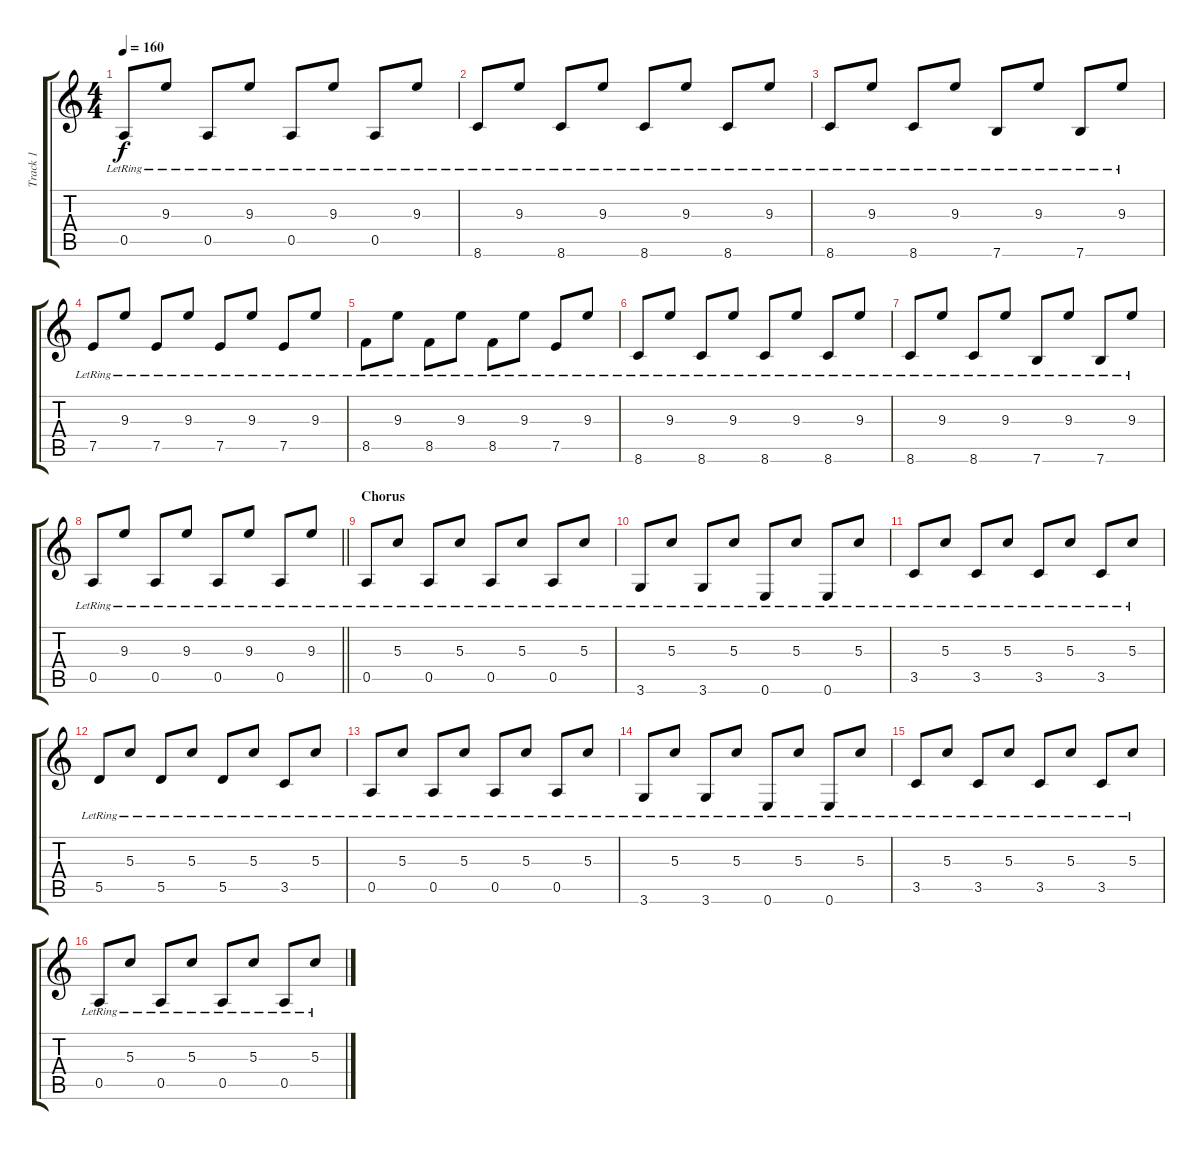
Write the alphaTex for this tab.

\track ("Track 1" "Track 1") {instrument electricguitarclean}
\staff {score tabs}
\tuning (E4 B3 G3 D3 A2 E2) {hide}
\ts (4 4)
\tempo 160
\clef g2
\ks c
0.5{lr}.8{dy f} 9.3{lr}.8 0.5{lr}.8 9.3{lr}.8 0.5{lr}.8 9.3{lr}.8 0.5{lr}.8 9.3{lr}.8 |
8.6{lr}.8 9.3{lr}.8 8.6{lr}.8 9.3{lr}.8 8.6{lr}.8 9.3{lr}.8 8.6{lr}.8 9.3{lr}.8 |
8.6{lr}.8 9.3{lr}.8 8.6{lr}.8 9.3{lr}.8 7.6{lr}.8 9.3{lr}.8 7.6{lr}.8 9.3{lr}.8 |
7.5{lr}.8 9.3{lr}.8 7.5{lr}.8 9.3{lr}.8 7.5{lr}.8 9.3{lr}.8 7.5{lr}.8 9.3{lr}.8 |
8.5{lr}.8 9.3{lr}.8 8.5{lr}.8 9.3{lr}.8 8.5{lr}.8 9.3{lr}.8 7.5{lr}.8 9.3{lr}.8 |
8.6{lr}.8 9.3{lr}.8 8.6{lr}.8 9.3{lr}.8 8.6{lr}.8 9.3{lr}.8 8.6{lr}.8 9.3{lr}.8 |
8.6{lr}.8 9.3{lr}.8 8.6{lr}.8 9.3{lr}.8 7.6{lr}.8 9.3{lr}.8 7.6{lr}.8 9.3{lr}.8 |
\barLineRight lightlight
0.5{lr}.8 9.3{lr}.8 0.5{lr}.8 9.3{lr}.8 0.5{lr}.8 9.3{lr}.8 0.5{lr}.8 9.3{lr}.8 |
\section ("" "Chorus")
0.5{lr}.8 5.3{lr}.8 0.5{lr}.8 5.3{lr}.8 0.5{lr}.8 5.3{lr}.8 0.5{lr}.8 5.3{lr}.8 |
3.6{lr}.8 5.3{lr}.8 3.6{lr}.8 5.3{lr}.8 0.6{lr}.8 5.3{lr}.8 0.6{lr}.8 5.3{lr}.8 |
3.5{lr}.8 5.3{lr}.8 3.5{lr}.8 5.3{lr}.8 3.5{lr}.8 5.3{lr}.8 3.5{lr}.8 5.3{lr}.8 |
5.5{lr}.8 5.3{lr}.8 5.5{lr}.8 5.3{lr}.8 5.5{lr}.8 5.3{lr}.8 3.5{lr}.8 5.3{lr}.8 |
0.5{lr}.8 5.3{lr}.8 0.5{lr}.8 5.3{lr}.8 0.5{lr}.8 5.3{lr}.8 0.5{lr}.8 5.3{lr}.8 |
3.6{lr}.8 5.3{lr}.8 3.6{lr}.8 5.3{lr}.8 0.6{lr}.8 5.3{lr}.8 0.6{lr}.8 5.3{lr}.8 |
3.5{lr}.8 5.3{lr}.8 3.5{lr}.8 5.3{lr}.8 3.5{lr}.8 5.3{lr}.8 3.5{lr}.8 5.3{lr}.8 |
0.5{lr}.8 5.3{lr}.8 0.5{lr}.8 5.3{lr}.8 0.5{lr}.8 5.3{lr}.8 0.5{lr}.8 5.3{lr}.8
